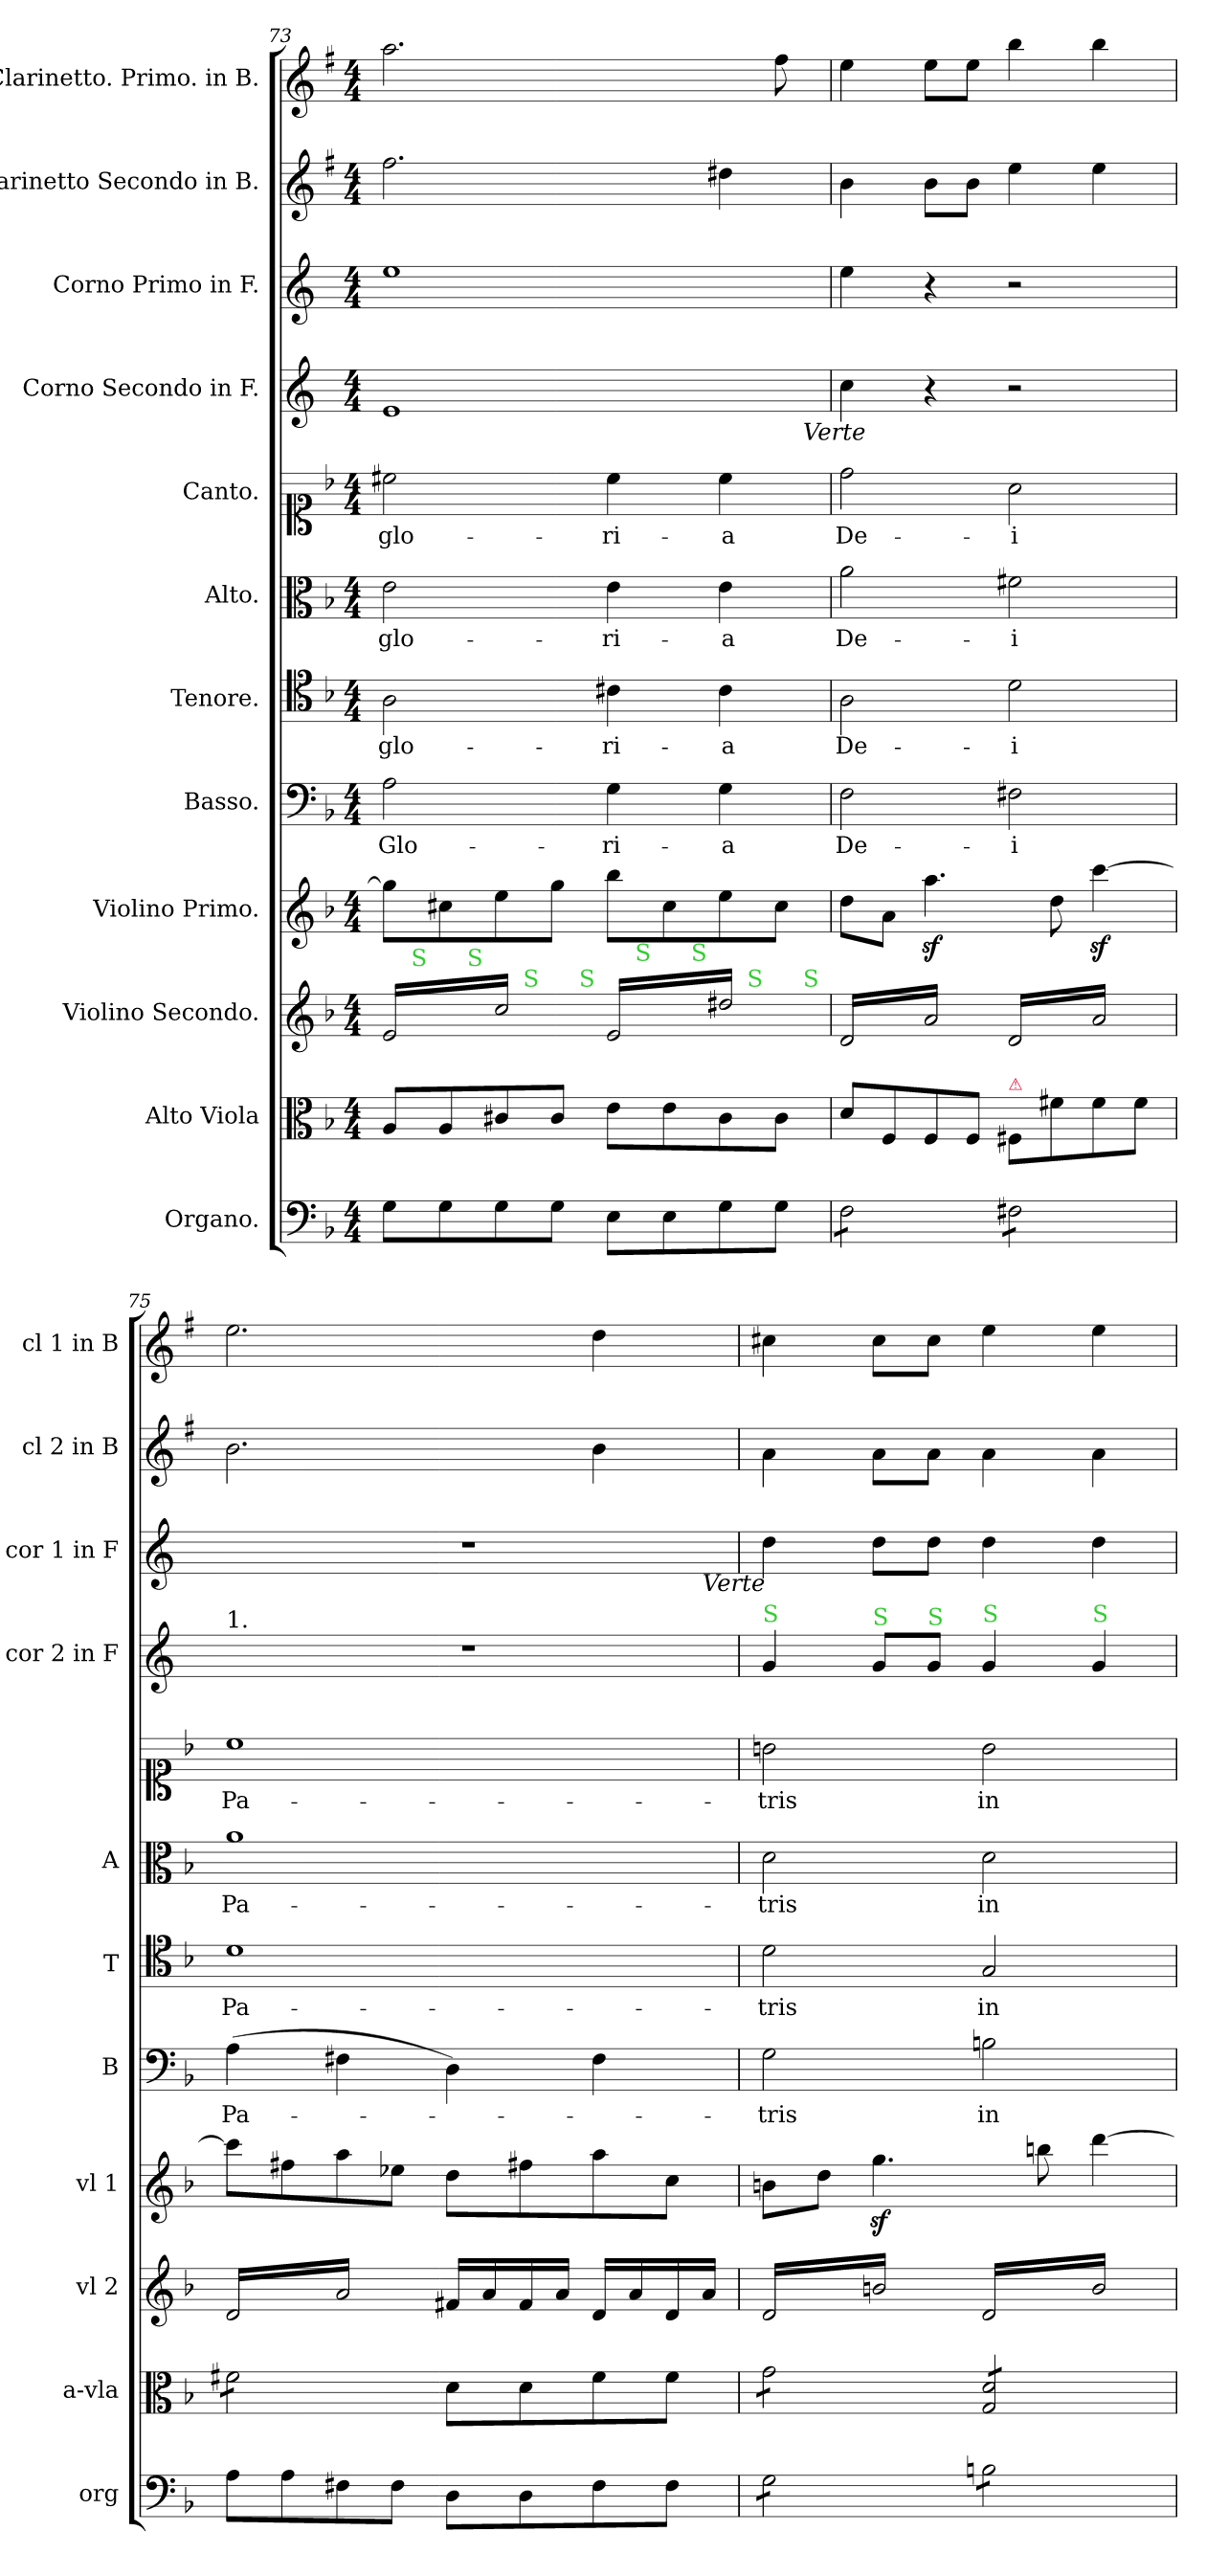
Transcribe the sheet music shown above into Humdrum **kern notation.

**kern	**kern	**kern	**kern	**kern	**text	**kern	**text	**kern	**text	**kern	**text	**kern	**kern	**kern	**kern
*part12	*part11	*part10	*part9	*part8	*part8	*part7	*part7	*part6	*part6	*part5	*part5	*part4	*part3	*part2	*part1
*staff12	*staff11	*staff10	*staff9	*staff8	*staff8	*staff7	*staff7	*staff6	*staff6	*staff5	*staff5	*staff4	*staff3	*staff2	*staff1
*I"Organo.	*I"Alto Viola	*I"Violino Secondo.	*I"Violino Primo.	*I"Basso.	*	*I"Tenore.	*	*I"Alto.	*	*I"Canto.	*	*I"Corno Secondo in F.	*I"Corno Primo in F.	*I"Clarinetto Secondo in B.	*I"Clarinetto. Primo. in B.
*I'org	*I'a-vla	*I'vl 2	*I'vl 1	*I'B	*	*I'T	*	*I'A	*	*	*	*I'cor 2 in F	*I'cor 1 in F	*I'cl 2 in B	*I'cl 1 in B
*clefF4	*clefC3	*clefG2	*clefG2	*clefF4	*	*clefC4	*	*clefC3	*	*clefC1	*	*clefG2	*clefG2	*clefG2	*clefG2
*	*	*	*	*	*	*	*	*	*	*	*	*ITrd4c7	*ITrd4c7	*ITrd1c2	*ITrd1c2
*k[b-]	*k[b-]	*k[b-]	*k[b-]	*k[b-]	*	*k[b-]	*	*k[b-]	*	*k[b-]	*	*k[b-]	*k[b-]	*k[b-]	*k[b-]
*F:	*F:	*F:	*F:	*F:	*	*F:	*	*F:	*	*F:	*	*F:	*F:	*F:	*F:
*M4/4	*M4/4	*M4/4	*M4/4	*M4/4	*	*M4/4	*	*M4/4	*	*M4/4	*	*M4/4	*M4/4	*M4/4	*M4/4
=73	=73	=73	=73	=73	=73	=73	=73	=73	=73	=73	=73	=73	=73	=73	=73
!	!	!	!	!	!	!	!	!	!	!	!	!	!	!	!LO:N:vis=2.
*	*	*^	*	*	*	*	*	*	*	*	*	*^	*	*	*
*	*	*	*^	*	*	*	*	*	*	*	*	*	*	*	*	*	*
*	*	*	*	*^	*	*	*	*	*	*	*	*	*	*	*	*	*	*
*	*	*	*	*	*^	*	*	*	*	*	*	*	*	*	*	*	*	*	*
*	*	*	*	*	*	*^	*	*	*	*	*	*	*	*	*	*	*	*	*	*
*	*	*tremolo	*	*	*	*	*	*	*	*	*	*	*	*	*	*	*	*	*	*	*
8G\L	8A/L	16e/LL	16ryy	8.ryy	4ryy	4..ryy	2ryy	8gg\L]	2A\	Glo-	2A\	glo-	2e\	glo-	2cc#X\	glo-	1A	2...ryy	1a	2.ee\	2..gg\
!	!	!	!LO:TX:a:color=limegreen:t=S	!	!	!	!	!	!	!	!	!	!	!	!	!	!	!	!	!	!
.	.	16cc/	2...ryy	.	.	.	.	.	.	.	.	.	.	.	.	.	.	.	.	.	.
8G\	8A/	16e/	.	.	.	.	.	8cc#X\	.	.	.	.	.	.	.	.	.	.	.	.	.
!	!	!	!	!LO:TX:a:color=limegreen:t=S	!	!	!	!	!	!	!	!	!	!	!	!	!	!	!	!	!
.	.	16cc/	.	2ryy	.	.	.	.	.	.	.	.	.	.	.	.	.	.	.	.	.
8G\	8c#X/	16e/	.	.	16ryy	.	.	8ee\	.	.	.	.	.	.	.	.	.	.	.	.	.
!	!	!	!	!	!LO:TX:a:color=limegreen:t=S	!	!	!	!	!	!	!	!	!	!	!	!	!	!	!	!
.	.	16cc/	.	.	2ryy	.	.	.	.	.	.	.	.	.	.	.	.	.	.	.	.
8G\J	8c#/J	16e/	.	.	.	.	.	8gg\J	.	.	.	.	.	.	.	.	.	.	.	.	.
!	!	!	!	!	!	!LO:TX:a:color=limegreen:t=S	!	!	!	!	!	!	!	!	!	!	!	!	!	!	!
.	.	16cc/JJ	.	.	.	2ryy	.	.	.	.	.	.	.	.	.	.	.	.	.	.	.
8E\L	8e\L	16e/LL	.	.	.	.	16ryy	8bb-\L	4G\	-ri-	4c#X\	-ri-	4e\	-ri-	4cc#\	-ri-	.	.	.	.	.
!	!	!	!	!	!	!	!LO:TX:a:color=limegreen:t=S	!	!	!	!	!	!	!	!	!	!	!	!	!	!
.	.	16dd#/	.	.	.	.	4..ryy	.	.	.	.	.	.	.	.	.	.	.	.	.	.
8E\	8e\	16e/	.	.	.	.	.	8cc#\	.	.	.	.	.	.	.	.	.	.	.	.	.
!	!	!	!	!LO:TX:a:color=limegreen:t=S	!	!	!	!	!	!	!	!	!	!	!	!	!	!	!	!	!
.	.	16dd#/	.	4ryy	.	.	.	.	.	.	.	.	.	.	.	.	.	.	.	.	.
8G\	8c#\	16e/	.	.	.	.	.	8ee\	4G\	-a	4c#\	-a	4e\	-a	4cc#\	-a	.	.	.	4cc#X\	.
!	!	!	!	!	!LO:TX:a:color=limegreen:t=S	!	!	!	!	!	!	!	!	!	!	!	!	!	!	!	!
.	.	16dd#/	.	.	8.ryy	.	.	.	.	.	.	.	.	.	.	.	.	.	.	.	.
8G\J	8c#\J	16e/	.	.	.	.	.	8cc#\J	.	.	.	.	.	.	.	.	.	.	.	.	8ee\
!	!	!	!	!	!	!	!	!	!	!	!	!	!	!	!	!	!	!LO:TX:b:i:t=Verte	!	!	!
!	!	!	!	!LO:TX:a:color=limegreen:t=S	!	!	!	!	!	!	!	!	!	!	!	!	!	!	!	!	!
.	.	16dd#/JJ	.	16ryy	.	16ryy	.	.	.	.	.	.	.	.	.	.	.	16ryy	.	.	.
*	*	*v	*v	*v	*v	*v	*v	*	*	*	*	*	*	*	*	*	*v	*v	*	*	*
=74	=74	=74	=74	=74	=74	=74	=74	=74	=74	=74	=74	=74	=74	=74	=74
*tremolo	*	*	*	*	*	*	*	*	*	*	*	*	*	*	*
8F\L	8d/L	16d/LL	8dd\L	2F\	De-	2A\	De-	2a\	De-	2dd\	De-	4f\	4a\	4a\	4dd\
.	.	16a/	.	.	.	.	.	.	.	.	.	.	.	.	.
8F\	8F/	16d/	8a\J	.	.	.	.	.	.	.	.	.	.	.	.
.	.	16a/	.	.	.	.	.	.	.	.	.	.	.	.	.
8F\	8F/	16d/	4.aaz<\	.	.	.	.	.	.	.	.	4r	4r	8a\L	8dd\L
.	.	16a/	.	.	.	.	.	.	.	.	.	.	.	.	.
8F\J	8F/J	16d/	.	.	.	.	.	.	.	.	.	.	.	8a\J	8dd\J
.	.	16a/JJ	.	.	.	.	.	.	.	.	.	.	.	.	.
!	!LO:TX:a:color=crimson:t=⚠	!	!	!	!	!	!	!	!	!	!	!	!	!	!
8F#X\L	8F#X/L	16d/LL	.	2F#X\	-i	2d\	-i	2f#X\	-i	2a\	-i	2r	2r	4dd\	4aa\
.	.	16a/	.	.	.	.	.	.	.	.	.	.	.	.	.
8F#X\	8f#X\	16d/	8dd\	.	.	.	.	.	.	.	.	.	.	.	.
.	.	16a/	.	.	.	.	.	.	.	.	.	.	.	.	.
8F#X\	8f#\	16d/	[4cccz<\	.	.	.	.	.	.	.	.	.	.	4dd\	4aa\
.	.	16a/	.	.	.	.	.	.	.	.	.	.	.	.	.
8F#X\J	8f#\J	16d/	.	.	.	.	.	.	.	.	.	.	.	.	.
*Xtremolo	*	*	*	*	*	*	*	*	*	*	*	*	*	*	*
.	.	16a/JJ	.	.	.	.	.	.	.	.	.	.	.	.	.
=75	=75	=75	=75	=75	=75	=75	=75	=75	=75	=75	=75	=75	=75	=75	=75
!	!	!	!	!	!	!	!	!	!	!	!	!	!LO:TX:a:t=1.	!	!
!	!	!	!	!	!	!	!	!	!	!	!	!LO:TX:a:t=1.	!	!	!
*	*	*	*	*	*	*	*	*	*	*	*	*	*^	*	*
*	*tremolo	*	*	*	*	*	*	*	*	*	*	*	*	*	*	*
8A\L	8f#X\L	16d/LL	8ccc\L]	(4A\	Pa-	1d	Pa-	1a	Pa-	1cc	Pa-	1r	1r	2...ryy	2.a\	2.dd\
.	.	16a/	.	.	.	.	.	.	.	.	.	.	.	.	.	.
8A\	8f#X\	16d/	8ff#X\	.	.	.	.	.	.	.	.	.	.	.	.	.
.	.	16a/	.	.	.	.	.	.	.	.	.	.	.	.	.	.
8F#X\	8f#X\	16d/	8aa\	4F#X\	.	.	.	.	.	.	.	.	.	.	.	.
.	.	16a/	.	.	.	.	.	.	.	.	.	.	.	.	.	.
8F#\J	8f#X\J	16d/	8ee-X\J	.	.	.	.	.	.	.	.	.	.	.	.	.
*	*Xtremolo	*	*	*	*	*	*	*	*	*	*	*	*	*	*	*
.	.	16a/JJ	.	.	.	.	.	.	.	.	.	.	.	.	.	.
*	*	*Xtremolo	*	*	*	*	*	*	*	*	*	*	*	*	*	*
8D\L	8d\L	16f#X/LL	8dd\L	4D\)	.	.	.	.	.	.	.	.	.	.	.	.
.	.	16a/	.	.	.	.	.	.	.	.	.	.	.	.	.	.
8D\	8d\	16f#/	8ff#X\	.	.	.	.	.	.	.	.	.	.	.	.	.
.	.	16a/JJ	.	.	.	.	.	.	.	.	.	.	.	.	.	.
8F#\	8f#\	16d/LL	8aa\	4F#\	.	.	.	.	.	.	.	.	.	.	4a\	4cc\
.	.	16a/	.	.	.	.	.	.	.	.	.	.	.	.	.	.
8F#\J	8f#\J	16d/	8cc\J	.	.	.	.	.	.	.	.	.	.	.	.	.
!	!	!	!	!	!	!	!	!	!	!	!	!	!	!LO:TX:b:i:t=Verte	!	!
.	.	16a/JJ	.	.	.	.	.	.	.	.	.	.	.	16ryy	.	.
=76	=76	=76	=76	=76	=76	=76	=76	=76	=76	=76	=76	=76	=76	=76	=76	=76
!	!	!	!	!	!	!	!	!	!	!	!	!LO:TX:a:color=limegreen:t=S	!	!	!	!
*	*	*	*	*	*	*	*	*	*	*	*	*	*v	*v	*	*
*tremolo	*	*	*	*	*	*	*	*	*	*	*	*	*	*	*
*	*tremolo	*	*	*	*	*	*	*	*	*	*	*	*	*	*
*	*	*tremolo	*	*	*	*	*	*	*	*	*	*	*	*	*
8G\L	8g\L	16d/LL	8bn\L	2G\	-tris	2d\	-tris	2d\	-tris	2bn\	-tris	4c/	4g\	4g\	4bn\
.	.	16bn/	.	.	.	.	.	.	.	.	.	.	.	.	.
8G\	8g\	16d/	8dd\J	.	.	.	.	.	.	.	.	.	.	.	.
.	.	16bn/	.	.	.	.	.	.	.	.	.	.	.	.	.
!	!	!	!	!	!	!	!	!	!	!	!	!LO:TX:a:color=limegreen:t=S	!	!	!
8G\	8g\	16d/	4.ggz<\	.	.	.	.	.	.	.	.	8c/L	8g\L	8g\L	8b\L
.	.	16bn/	.	.	.	.	.	.	.	.	.	.	.	.	.
!	!	!	!	!	!	!	!	!	!	!	!	!LO:TX:a:color=limegreen:t=S	!	!	!
8G\J	8g\J	16d/	.	.	.	.	.	.	.	.	.	8c/J	8g\J	8g\J	8b\J
.	.	16bn/JJ	.	.	.	.	.	.	.	.	.	.	.	.	.
!	!	!	!	!	!	!	!	!	!	!	!	!LO:TX:a:color=limegreen:t=S	!	!	!
8Bn\L	8G/ 8d/L	16d/LL	.	2Bn\	in	2G/	in	2d\	in	2b\	in	4c/	4g\	4g\	4dd\
.	.	16b/	.	.	.	.	.	.	.	.	.	.	.	.	.
8Bn\	8G/ 8d/	16d/	8bbn\	.	.	.	.	.	.	.	.	.	.	.	.
.	.	16b/	.	.	.	.	.	.	.	.	.	.	.	.	.
!	!	!	!	!	!	!	!	!	!	!	!	!LO:TX:a:color=limegreen:t=S	!	!	!
8Bn\	8G/ 8d/	16d/	[4ddd\	.	.	.	.	.	.	.	.	4c/	4g\	4g\	4dd\
.	.	16b/	.	.	.	.	.	.	.	.	.	.	.	.	.
8Bn\J	8G/ 8d/J	16d/	.	.	.	.	.	.	.	.	.	.	.	.	.
*	*Xtremolo	*	*	*	*	*	*	*	*	*	*	*	*	*	*
*Xtremolo	*	*	*	*	*	*	*	*	*	*	*	*	*	*	*
.	.	16b/JJ	.	.	.	.	.	.	.	.	.	.	.	.	.
*	*	*Xtremolo	*	*	*	*	*	*	*	*	*	*	*	*	*
.	.	.	.	.	.	.	.	.	.	.	.	.	.	.	.
.	.	.	.	.	.	.	.	.	.	.	.	.	.	.	.
.	.	.	.	.	.	.	.	.	.	.	.	.	.	.	.
.	.	.	.	.	.	.	.	.	.	.	.	.	.	.	.
=	=	=	=	=	=	=	=	=	=	=	=	=	=	=	=
*-	*-	*-	*-	*-	*-	*-	*-	*-	*-	*-	*-	*-	*-	*-	*-
